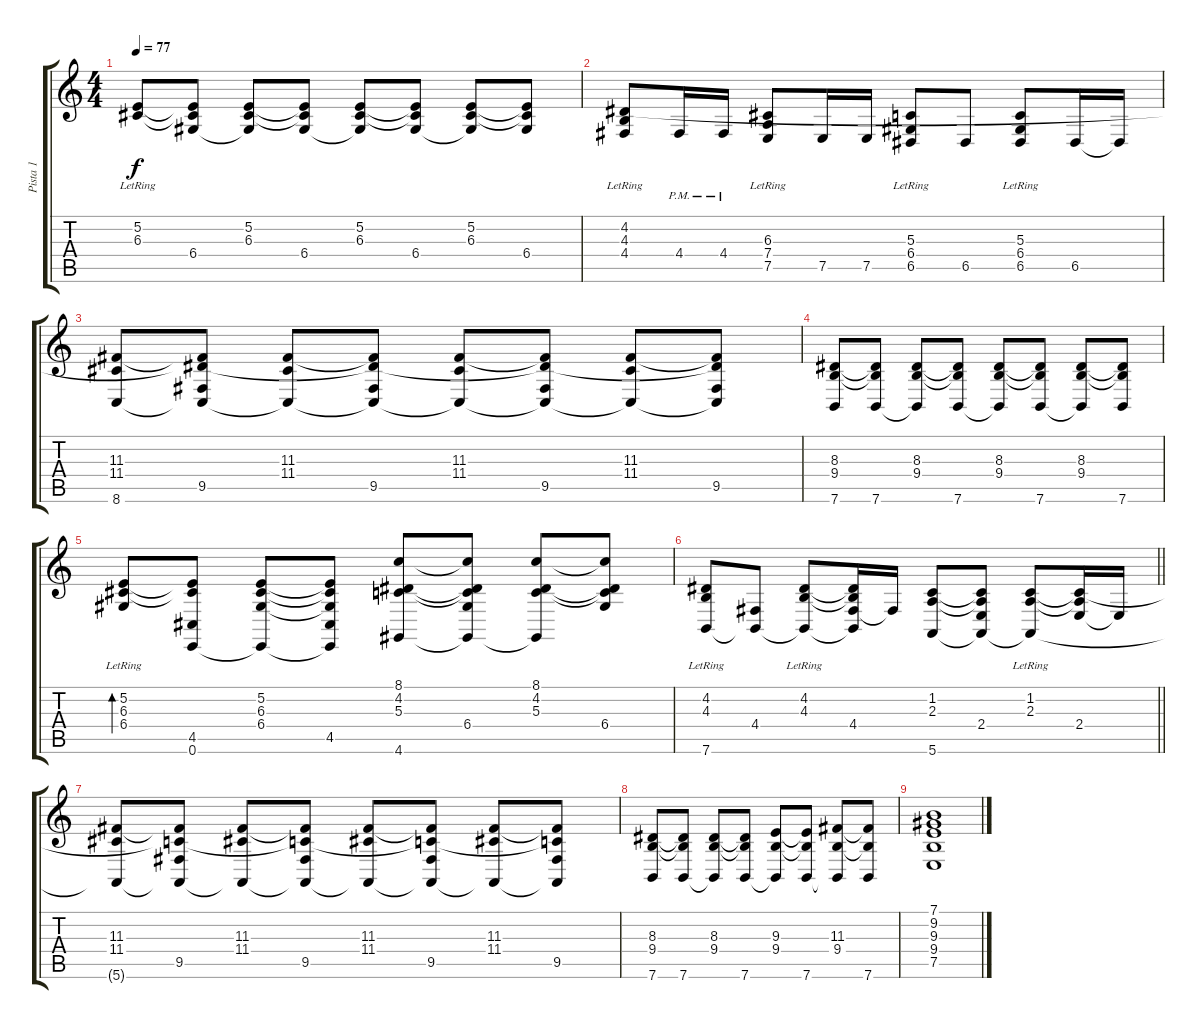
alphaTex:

\track ("Pista 1" "Pista 1") {instrument acousticgrandpiano}
\staff {score tabs}
\tuning (E4 B3 G3 D3 A2 E2) {hide}
\ts (4 4)
\tempo 77
\clef g2
\ks c
(5.2{lr} 6.3{lr}).8{dy f} (5.2{t} 6.3{t} 6.4).8 (5.2 6.3 6.4{t}).8 (5.2{t} 6.3{t} 6.4).8 (5.2 6.3 6.4{t}).8 (5.2{t} 6.3{t} 6.4).8 (5.2 6.3 6.4{t}).8 (5.2{t} 6.3{t} 6.4).8 |
(4.2 4.3{lr} 4.4).8 4.4{pm}.16 4.4{pm}.16 (6.3 7.4{lr} 7.5).8 7.5.16 7.5.16 (5.3 6.4{lr} 6.5{lr}).8 6.5.8 (5.3 6.4{lr} 6.5{lr}).8 6.5.16 6.5{t}.16 |
(11.3 11.4 8.6{t}).8 (4.2{t} 11.3{t} 9.5 8.6{t}).8 (11.3 11.4 8.6{t}).8 (4.2{t} 11.3{t} 9.5 8.6{t}).8 (11.3 11.4 8.6{t}).8 (4.2{t} 11.3{t} 9.5 8.6{t}).8 (11.3 11.4 8.6{t}).8 (4.2{t} 11.3{t} 9.5 8.6{t}).8 |
(8.3 9.4 7.6).8 (8.3{t} 9.4{t} 7.6).8 (8.3 9.4 7.6{t}).8 (8.3{t} 9.4{t} 7.6).8 (8.3 9.4 7.6{t}).8 (8.3{t} 9.4{t} 7.6).8 (8.3 9.4 7.6{t}).8 (8.3{t} 9.4{t} 7.6).8 |
(5.2{lr} 6.3{lr} 6.4).8{bd 60} (5.2{t} 6.3{t} 4.5 0.6).8 (5.2 6.3 6.4 0.6{t}).8 (5.2{t} 6.3{t} 6.4{t} 4.5 0.6{t}).8 (8.1 4.2 5.3 4.6).8 (8.1{t} 4.2{t} 5.3{t} 6.4 4.6{t}).8 (8.1 4.2 5.3 4.6{t}).8 (8.1{t} 4.2{t} 5.3{t} 6.4).8 |
\barLineRight lightlight
(4.2 4.3{lr} 7.6).8 (4.4 7.6{t}).8 (4.2 4.3{lr} 7.6{t}).8 (4.2{t} 4.3{t} 4.4 7.6{t}).16 4.4{t}.16 (1.2 2.3 5.6).8 (1.2{t} 2.3{t} 2.4 5.6{t}).8 (1.2 2.3{lr} 5.6{t}).8 (1.2{t} 2.3{t} 2.4).16 2.4{t}.16 |
(11.3 11.4 5.6{t}).8 (1.2{t} 11.3{t} 9.5 5.6{t}).8 (11.3 11.4 5.6{t}).8 (1.2{t} 11.3{t} 9.5 5.6{t}).8 (11.3 11.4 5.6{t}).8 (1.2{t} 11.3{t} 9.5 5.6{t}).8 (11.3 11.4 5.6{t}).8 (1.2{t} 11.3{t} 9.5 5.6{t}).8 |
(8.3 9.4 7.6).8 (8.3{t} 9.4{t} 7.6).8 (8.3 9.4 7.6{t}).8 (8.3{t} 9.4{t} 7.6).8 (9.3 9.4 7.6{t}).8 (9.3{t} 9.4{t} 7.6).8 (11.3 9.4 7.6{t}).8 (11.3{t} 9.4{t} 7.6).8 |
(7.1 9.2 9.3 9.4 7.5).1
